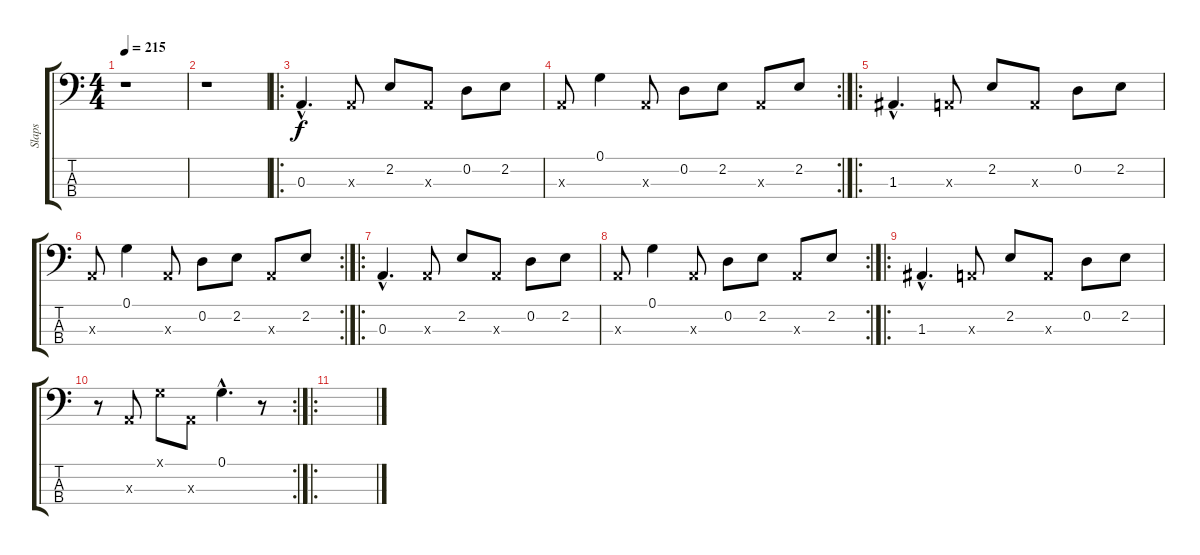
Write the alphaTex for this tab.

\track ("Slaps" "Slaps") {instrument slapbass1}
\staff {score tabs}
\tuning (G2 D2 A1 E1) {hide}
\ts (4 4)
\tempo 215
\clef f4
\ks c
r.1{dy f} |
r.1 |
\ro
0.3{hac}.4{d} 0.3{x}.8 2.2.8 0.3{x}.8 0.2.8 2.2.8 |
\rc 2
0.3{x}.8 0.1.4 0.3{x}.8 0.2.8 2.2.8 0.3{x}.8 2.2.8 |
\ro
1.3{hac}.4{d} 0.3{x}.8 2.2.8 0.3{x}.8 0.2.8 2.2.8 |
\rc 2
0.3{x}.8 0.1.4 0.3{x}.8 0.2.8 2.2.8 0.3{x}.8 2.2.8 |
\ro
0.3{hac}.4{d} 0.3{x}.8 2.2.8 0.3{x}.8 0.2.8 2.2.8 |
\rc 2
0.3{x}.8 0.1.4 0.3{x}.8 0.2.8 2.2.8 0.3{x}.8 2.2.8 |
\ro
1.3{hac}.4{d} 0.3{x}.8 2.2.8 0.3{x}.8 0.2.8 2.2.8 |
\rc 2
r.8 0.3{x}.8 0.1{x}.8 0.3{x}.8 0.1{hac}.4{d} r.8 |
\ro
